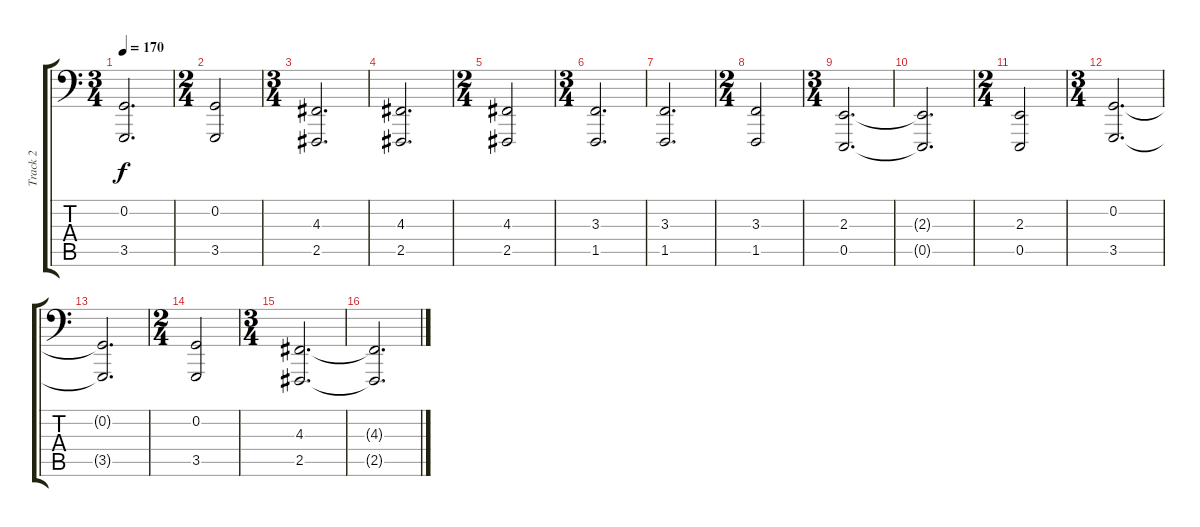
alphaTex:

\track ("Track 2" "Track 2") {instrument acousticgrandpiano}
\staff {score tabs}
\tuning (C3 G2 D2 A1 E1 B0) {hide}
\ts (3 4)
\tempo 170
\clef f4
\ks c
(0.2 3.5).2{d dy f} |
\ts (2 4)
(0.2 3.5).2 |
\ts (3 4)
(4.3 2.5).2{d} |
(4.3 2.5).2{d} |
\ts (2 4)
(4.3 2.5).2 |
\ts (3 4)
(3.3 1.5).2{d} |
(3.3 1.5).2{d} |
\ts (2 4)
(3.3 1.5).2 |
\ts (3 4)
(2.3 0.5).2{d} |
(2.3{t} 0.5{t}).2{d} |
\ts (2 4)
(2.3 0.5).2 |
\ts (3 4)
(0.2 3.5).2{d} |
(0.2{t} 3.5{t}).2{d} |
\ts (2 4)
(0.2 3.5).2 |
\ts (3 4)
(4.3 2.5).2{d} |
(4.3{t} 2.5{t}).2{d}
